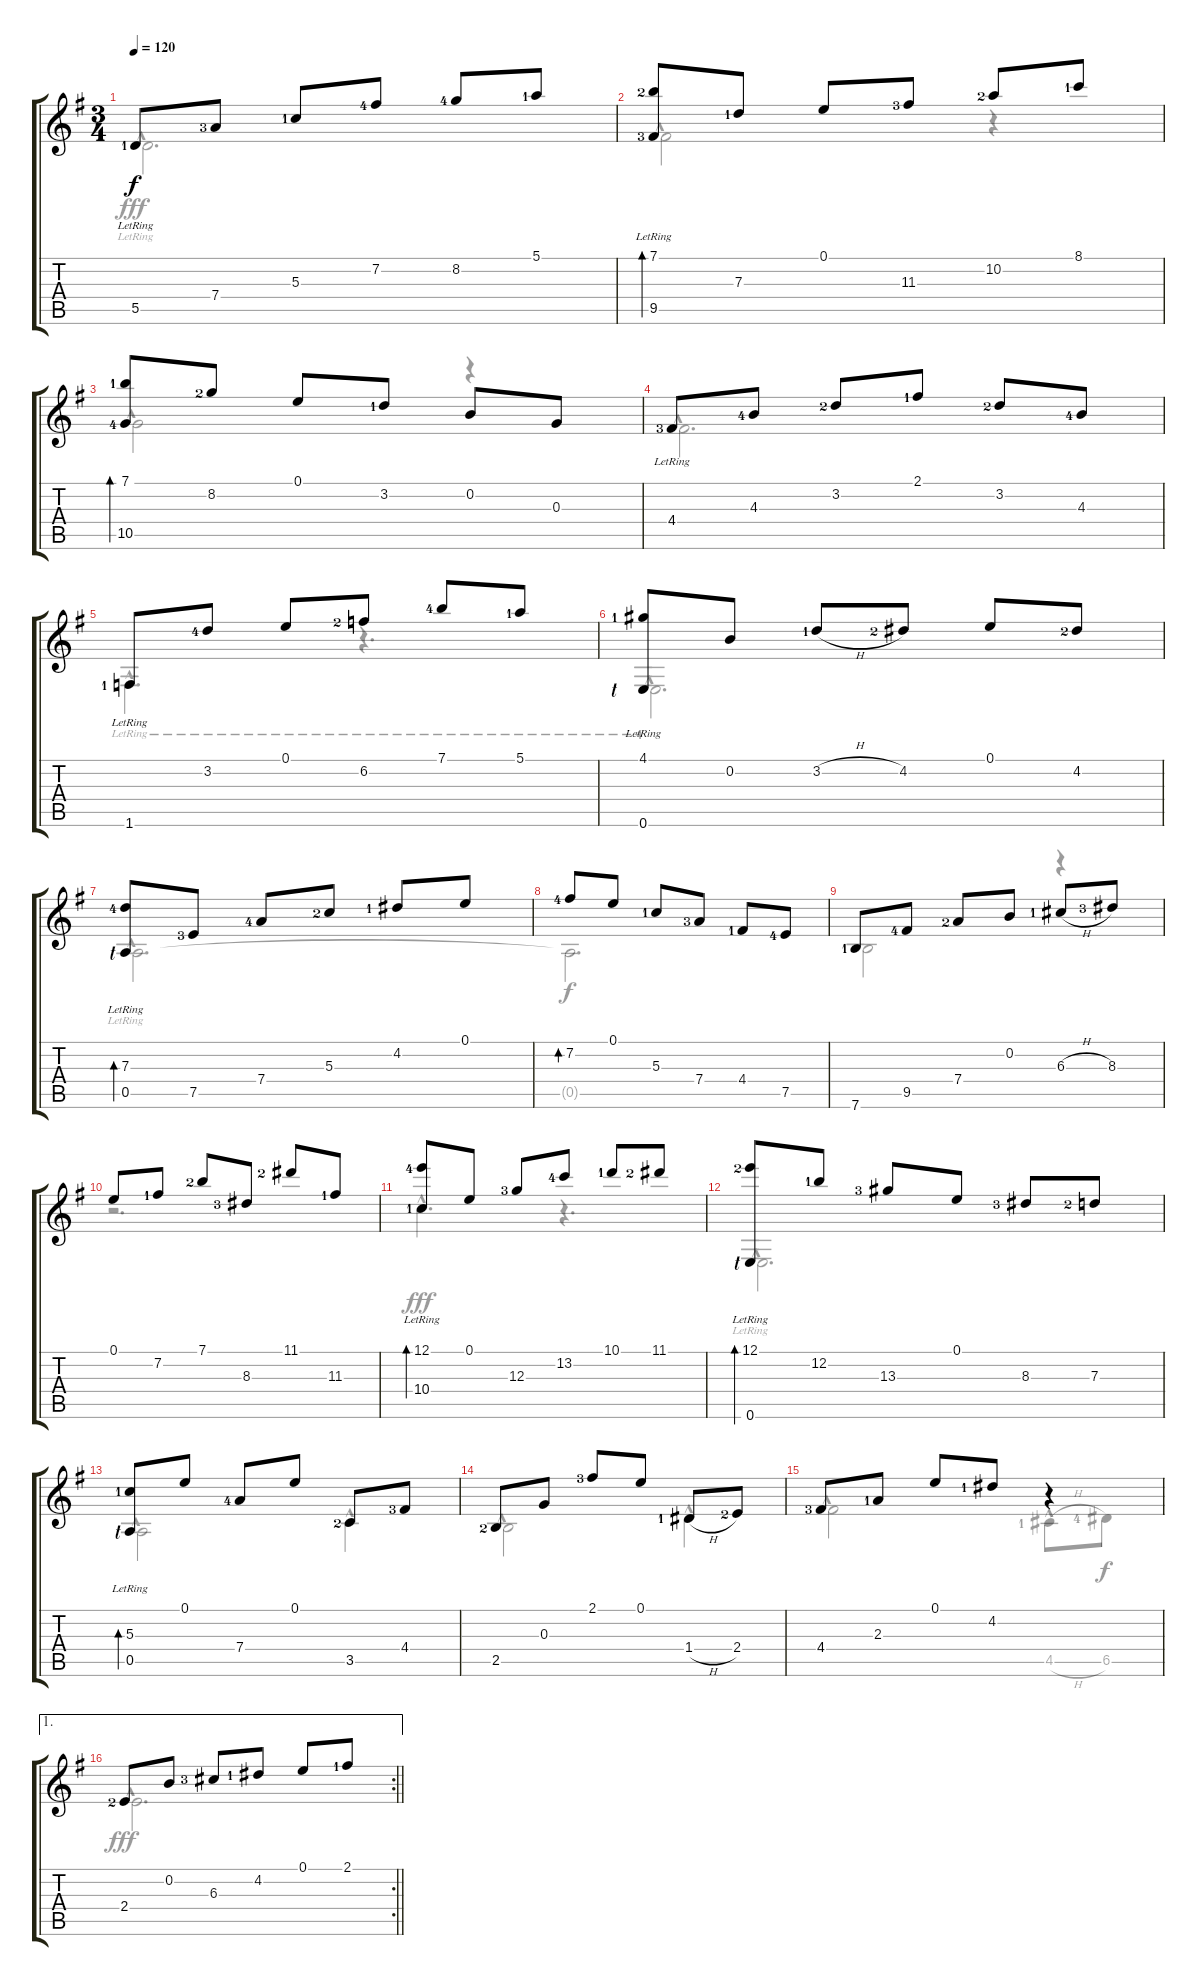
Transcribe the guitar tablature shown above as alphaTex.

\track "" {instrument acousticguitarnylon}
\staff {score tabs}
\tuning (E4 B3 G3 D3 A2 E2) {hide}
\voice
\ts (3 4)
\tempo 120
\clef g2
\ks eminor
5.5{lr lf 2}.8{txt "" dy f} 7.4{lf 4}.8 5.3{lf 2}.8 7.2{lf 5}.8 8.2{lf 5}.8 5.1{lf 2}.8 |
(7.1{lf 3} 9.5{lr lf 4}).8{bd 480} 7.3{lf 2}.8 0.1.8 11.3{lf 4}.8 10.2{lf 3}.8 8.1{lf 2}.8 |
(7.1{lf 2} 10.5{lf 5}).8{bd 480} 8.2{lf 3}.8 0.1.8 3.2{lf 2}.8 0.2.8 0.3.8 |
4.4{lr lf 4}.8 4.3{lf 5}.8 3.2{lf 3}.8 2.1{lf 2}.8 3.2{lf 3}.8 4.3{lf 5}.8 |
1.6{lr lf 2}.8 3.2{lf 5}.8 0.1.8 6.2{lf 3}.8 7.1{lf 5}.8 5.1{lf 2}.8 |
(4.1{lf 2} 0.6{lr lf 1}).8 0.2.8 3.2{h lf 2}.8 4.2{lf 3}.8 0.1.8 4.2{lf 3}.8 |
(7.3{lf 5} 0.5{lr lf 1}).8{bd 480} 7.5{lf 4}.8 7.4{lf 5}.8 5.3{lf 3}.8 4.2{lf 2}.8 0.1.8 |
7.2{lf 5}.8{bd 240} 0.1.8 5.3{lf 2}.8 7.4{lf 4}.8 4.4{lf 2}.8 7.5{lf 5}.8 |
7.6{lf 2}.8 9.5{lf 5}.8 7.4{lf 3}.8 0.2.8 6.3{h lf 2}.8 8.3{lf 4}.8 |
0.1.8 7.2{lf 2}.8 7.1{lf 3}.8 8.3{lf 4}.8 11.1{lf 3}.8 11.3{lf 2}.8 |
(12.1{lf 5} 10.4{lr lf 2}).8{bd 480} 0.1.8 12.3{lf 4}.8 13.2{lf 5}.8 10.1{lf 2}.8 11.1{lf 3}.8 |
(12.1{lf 3} 0.6{lr lf 1}).8{bd 480} 12.2{lf 2}.8 13.3{lf 4}.8 0.1.8 8.3{lf 4}.8 7.3{lf 3}.8 |
(5.3{lf 2} 0.5{lr lf 1}).8{bd 480} 0.1.8 7.4{lf 5}.8 0.1.8 3.5{lf 3}.8 4.4{lf 4}.8 |
2.5{lf 3}.8 0.3.8 2.1{lf 4}.8 0.1.8 1.4{h lf 2}.8 2.4{lf 3}.8 |
4.4{lf 4}.8 2.3{lf 2}.8 0.1.8 4.2{lf 2}.8 r.4 |
\ae 1
\rc 2
\barLineRight lightlight
2.4{lf 3}.8 0.2.8 6.3{lf 4}.8 4.2{lf 2}.8 0.1.8 2.1{lf 2}.8
\voice
\clef g2
\ottava regular
\simile none
\ks eminor
5.5{hac lr}.2{d dy fff} |
9.5{hac}.2 r.4 |
10.5{hac}.2 r.4 |
4.4{hac}.2{d} |
1.6{hac lr}.4{d} r.4{d} |
0.6{hac lr}.2{d} |
0.5{hac lr}.2{d} |
0.5{t}.2{d dy f} |
7.6.2 r.4 |
r.2{d} |
10.4{hac}.4{d dy fff} r.4{d} |
0.6{hac lr}.2{d} |
0.5{hac}.2 3.5{hac}.4 |
2.5{hac}.2 1.4{hac}.4 |
4.4{hac}.2 4.5{h hac lf 2}.8 6.5{lf 5}.8{dy f} |
\barLineRight lightlight
2.4{hac}.2{d dy fff}
